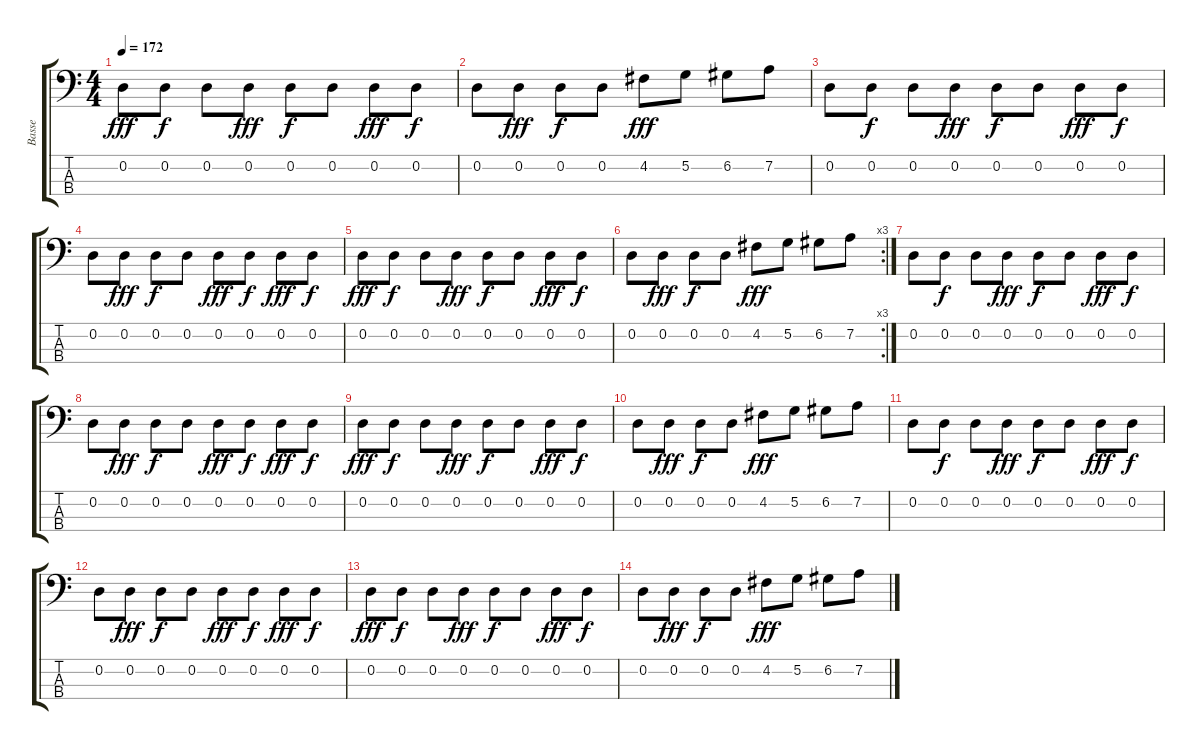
\track ("Basse" "Basse") {instrument electricbasspick}
\staff {score tabs}
\tuning (G2 D2 A1 E1) {hide}
\ts (4 4)
\tempo 172
\clef f4
\ks c
0.2.8{dy fff} 0.2.8{dy f} 0.2.8 0.2.8{dy fff} 0.2.8{dy f} 0.2.8 0.2.8{dy fff} 0.2.8{dy f} |
0.2.8 0.2.8{dy fff} 0.2.8{dy f} 0.2.8 4.2.8{dy fff} 5.2.8 6.2.8 7.2.8 |
0.2.8 0.2.8{dy f} 0.2.8 0.2.8{dy fff} 0.2.8{dy f} 0.2.8 0.2.8{dy fff} 0.2.8{dy f} |
0.2.8 0.2.8{dy fff} 0.2.8{dy f} 0.2.8 0.2.8{dy fff} 0.2.8{dy f} 0.2.8{dy fff} 0.2.8{dy f} |
0.2.8{dy fff} 0.2.8{dy f} 0.2.8 0.2.8{dy fff} 0.2.8{dy f} 0.2.8 0.2.8{dy fff} 0.2.8{dy f} |
\rc 3
0.2.8 0.2.8{dy fff} 0.2.8{dy f} 0.2.8 4.2.8{dy fff} 5.2.8 6.2.8 7.2.8 |
0.2.8{volume 8} 0.2.8{dy f} 0.2.8 0.2.8{dy fff} 0.2.8{dy f} 0.2.8 0.2.8{dy fff} 0.2.8{dy f} |
0.2.8 0.2.8{dy fff} 0.2.8{dy f} 0.2.8 0.2.8{dy fff} 0.2.8{dy f} 0.2.8{dy fff} 0.2.8{dy f} |
0.2.8{dy fff} 0.2.8{dy f} 0.2.8 0.2.8{dy fff} 0.2.8{dy f} 0.2.8 0.2.8{dy fff} 0.2.8{dy f} |
0.2.8 0.2.8{dy fff} 0.2.8{dy f} 0.2.8 4.2.8{dy fff} 5.2.8 6.2.8 7.2.8 |
0.2.8{volume 0} 0.2.8{dy f} 0.2.8 0.2.8{dy fff} 0.2.8{dy f} 0.2.8 0.2.8{dy fff} 0.2.8{dy f} |
0.2.8 0.2.8{dy fff} 0.2.8{dy f} 0.2.8 0.2.8{dy fff} 0.2.8{dy f} 0.2.8{dy fff} 0.2.8{dy f} |
0.2.8{dy fff} 0.2.8{dy f} 0.2.8 0.2.8{dy fff} 0.2.8{dy f} 0.2.8 0.2.8{dy fff} 0.2.8{dy f} |
0.2.8 0.2.8{dy fff} 0.2.8{dy f} 0.2.8 4.2.8{dy fff} 5.2.8 6.2.8 7.2.8
